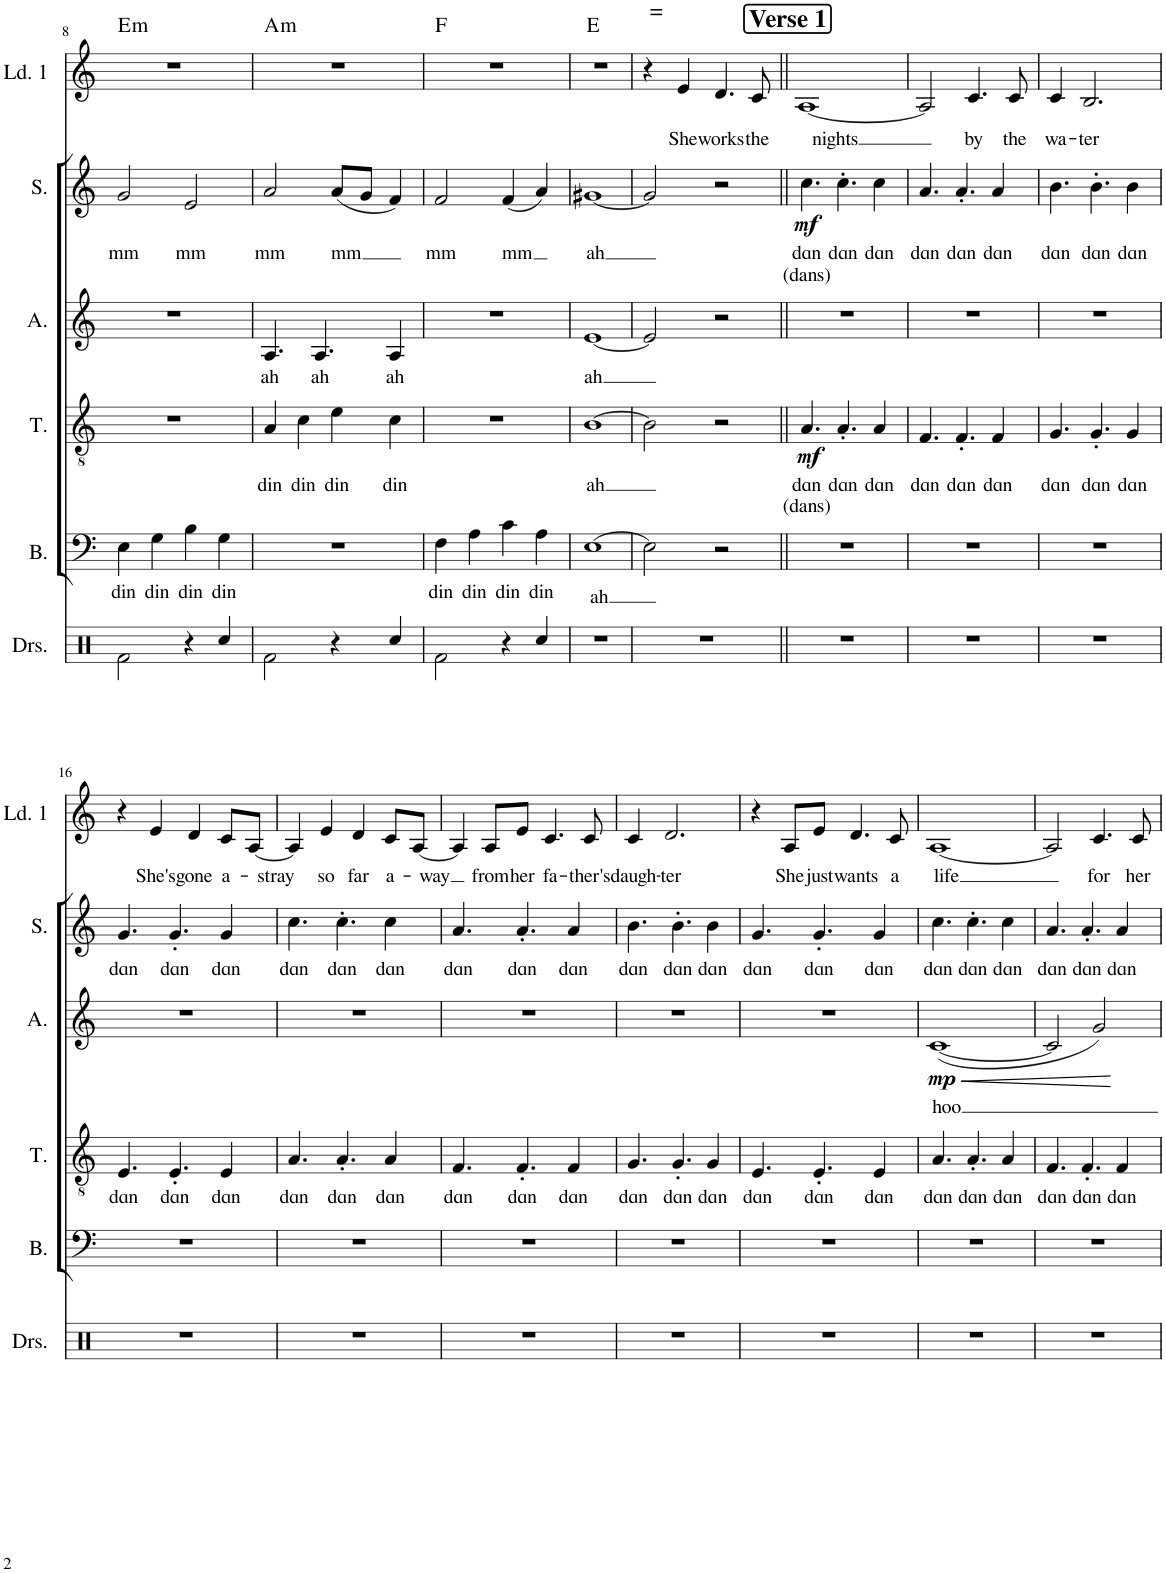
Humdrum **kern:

**kern	**kern	**text	**kern	**text	**text	**dynam	**kern	**text	**dynam	**kern	**text	**text	**dynam	**kern	**text	**harte
*part6	*part5	*part5	*part4	*part4	*part4	*part4	*part3	*part3	*part3	*part2	*part2	*part2	*part2	*part1	*part1	*part1
*staff6	*staff5	*staff5	*staff4	*staff4	*staff4	*staff4	*staff3	*staff3	*staff3	*staff2	*staff2	*staff2	*staff2	*staff1	*staff1	*
*I"Drumset	*I"Bass	*	*I"Tenor	*	*	*	*I"Alto	*	*	*I"Soprano	*	*	*	*I"Lead 1	*	*
*I'Drs.	*I'B.	*	*I'T.	*	*	*	*I'A.	*	*	*I'S.	*	*	*	*I'Ld. 1	*	*
!!LO:PB:g=z
*clefX	*clefF4	*	*clefGv2	*	*	*	*clefG2	*	*	*clefG2	*	*	*	*clefG2	*	*
*k[]	*k[]	*	*k[]	*	*	*	*k[]	*	*	*k[]	*	*	*	*k[]	*	*
*M2/2	*M2/2	*	*M2/2	*	*	*	*M2/2	*	*	*M2/2	*	*	*	*M2/2	*	*
*met(c|)	*met(c|)	*	*met(c|)	*	*	*	*met(c|)	*	*	*met(c|)	*	*	*	*met(c|)	*	*
=8	=8	=8	=8	=8	=8	=8	=8	=8	=8	=8	=8	=8	=8	=8	=8	=8
!	!	!LO:LY:b	!	!	!	!	!	!	!	!	!LO:LY:b	!	!	!	!	!LO:H:kt=m
2Rf\	4E\	din	1r	.	.	.	1r	.	.	2g/	mm	.	.	1r	.	E:min
!	!	!LO:LY:b	!	!	!	!	!	!	!	!	!	!	!	!	!	!
.	4G\	din	.	.	.	.	.	.	.	.	.	.	.	.	.	.
!	!	!LO:LY:b	!	!	!	!	!	!	!	!	!LO:LY:b	!	!	!	!	!
4r	4B\	din	.	.	.	.	.	.	.	2e/	mm	.	.	.	.	.
!	!	!LO:LY:b	!	!	!	!	!	!	!	!	!	!	!	!	!	!
4Rcc/	4G\	din	.	.	.	.	.	.	.	.	.	.	.	.	.	.
=9	=9	=9	=9	=9	=9	=9	=9	=9	=9	=9	=9	=9	=9	=9	=9	=9
!	!	!	!	!LO:LY:b	!	!	!	!LO:LY:b	!	!	!LO:LY:b	!	!	!	!	!LO:H:kt=m
2Rf\	1r	.	4A/	din	.	.	4.A/	ah	.	2a/	mm	.	.	1r	.	A:min
!	!	!	!	!LO:LY:b	!	!	!	!	!	!	!	!	!	!	!	!
.	.	.	4c\	din	.	.	.	.	.	.	.	.	.	.	.	.
!	!	!	!	!	!	!	!	!LO:LY:b	!	!	!	!	!	!	!	!
.	.	.	.	.	.	.	4.A/	ah	.	.	.	.	.	.	.	.
!	!	!	!	!LO:LY:b	!	!	!	!	!	!	!LO:LY:b	!	!	!	!	!
4r	.	.	4e\	din	.	.	.	.	.	(8a/L	mm	.	.	.	.	.
.	.	.	.	.	.	.	.	.	.	8g/J	.	.	.	.	.	.
!	!	!	!	!LO:LY:b	!	!	!	!LO:LY:b	!	!	!	!	!	!	!	!
4Rcc/	.	.	4c\	din	.	.	4A/	ah	.	4f/)	.	.	.	.	.	.
=10	=10	=10	=10	=10	=10	=10	=10	=10	=10	=10	=10	=10	=10	=10	=10	=10
!	!	!LO:LY:b	!	!	!	!	!	!	!	!	!LO:LY:b	!	!	!	!	!
2Rf\	4F\	din	1r	.	.	.	1r	.	.	2f/	mm	.	.	1r	.	F:maj
!	!	!LO:LY:b	!	!	!	!	!	!	!	!	!	!	!	!	!	!
.	4A\	din	.	.	.	.	.	.	.	.	.	.	.	.	.	.
!	!	!LO:LY:b	!	!	!	!	!	!	!	!	!LO:LY:b	!	!	!	!	!
4r	4c\	din	.	.	.	.	.	.	.	(4f/	mm	.	.	.	.	.
!	!	!LO:LY:b	!	!	!	!	!	!	!	!	!	!	!	!	!	!
4Rcc/	4A\	din	.	.	.	.	.	.	.	4a/)	.	.	.	.	.	.
=11	=11	=11	=11	=11	=11	=11	=11	=11	=11	=11	=11	=11	=11	=11	=11	=11
!	!	!LO:LY:b	!	!LO:LY:b	!	!	!	!LO:LY:b	!	!	!LO:LY:b	!	!	!	!	!
1r	[1E	ah	[1B	ah	.	.	[1e	ah	.	[1g#X	ah	.	.	1r	.	E:maj
=12	=12	=12	=12	=12	=12	=12	=12	=12	=12	=12	=12	=12	=12	=12	=12	=12
!	!	!	!	!	!	!	!	!	!	!	!	!	!	!LO:TX:a:t==	!	!
1r	2E\]	.	2B\]	.	.	.	2e/]	.	.	2g#/]	.	.	.	4r	.	.
!	!	!	!	!	!	!	!	!	!	!	!	!	!	!	!LO:LY:b	!
.	.	.	.	.	.	.	.	.	.	.	.	.	.	4e/	She	.
!	!	!	!	!	!	!	!	!	!	!	!	!	!	!	!LO:LY:b	!
.	2r	.	2r	.	.	.	2r	.	.	2r	.	.	.	4.d/	works	.
!	!	!	!	!	!	!	!	!	!	!	!	!	!	!	!LO:LY:b	!
.	.	.	.	.	.	.	.	.	.	.	.	.	.	8c/	the	.
!!LO:REH:place=s1:a:B:cj:fs=14:t=Verse 1
=13||	=13||	=13||	=13||	=13||	=13||	=13||	=13||	=13||	=13||	=13||	=13||	=13||	=13||	=13||	=13||	=13||
!	!	!	!	!LO:LY:b	!LO:LY:b	!LO:DY:b	!	!	!	!	!LO:LY:b	!LO:LY:b	!LO:DY:b	!	!LO:LY:b	!
1r	1r	.	4.A/	dɑn	(dans)	mf	1r	.	.	4.cc\	dɑn	(dans)	mf	[1A	nights	.
!	!	!	!	!LO:LY:b	!	!	!	!	!	!	!LO:LY:b	!	!	!	!	!
.	.	.	4.A'/	dɑn	.	.	.	.	.	4.cc'\	dɑn	.	.	.	.	.
!	!	!	!	!LO:LY:b	!	!	!	!	!	!	!LO:LY:b	!	!	!	!	!
.	.	.	4A/	dɑn	.	.	.	.	.	4cc\	dɑn	.	.	.	.	.
=14	=14	=14	=14	=14	=14	=14	=14	=14	=14	=14	=14	=14	=14	=14	=14	=14
!	!	!	!	!LO:LY:b	!	!	!	!	!	!	!LO:LY:b	!	!	!	!	!
1r	1r	.	4.F/	dɑn	.	.	1r	.	.	4.a/	dɑn	.	.	2A/]	.	.
!	!	!	!	!LO:LY:b	!	!	!	!	!	!	!LO:LY:b	!	!	!	!	!
.	.	.	4.F'/	dɑn	.	.	.	.	.	4.a'/	dɑn	.	.	.	.	.
!	!	!	!	!	!	!	!	!	!	!	!	!	!	!	!LO:LY:b	!
.	.	.	.	.	.	.	.	.	.	.	.	.	.	4.c/	by	.
!	!	!	!	!LO:LY:b	!	!	!	!	!	!	!LO:LY:b	!	!	!	!	!
.	.	.	4F/	dɑn	.	.	.	.	.	4a/	dɑn	.	.	.	.	.
!	!	!	!	!	!	!	!	!	!	!	!	!	!	!	!LO:LY:b	!
.	.	.	.	.	.	.	.	.	.	.	.	.	.	8c/	the	.
=15	=15	=15	=15	=15	=15	=15	=15	=15	=15	=15	=15	=15	=15	=15	=15	=15
!	!	!	!	!LO:LY:b	!	!	!	!	!	!	!LO:LY:b	!	!	!	!LO:LY:b	!
1r	1r	.	4.G/	dɑn	.	.	1r	.	.	4.b\	dɑn	.	.	4c/	wa-	.
!	!	!	!	!	!	!	!	!	!	!	!	!	!	!	!LO:LY:b	!
.	.	.	.	.	.	.	.	.	.	.	.	.	.	2.B/	-ter	.
!	!	!	!	!LO:LY:b	!	!	!	!	!	!	!LO:LY:b	!	!	!	!	!
.	.	.	4.G'/	dɑn	.	.	.	.	.	4.b'\	dɑn	.	.	.	.	.
!	!	!	!	!LO:LY:b	!	!	!	!	!	!	!LO:LY:b	!	!	!	!	!
.	.	.	4G/	dɑn	.	.	.	.	.	4b\	dɑn	.	.	.	.	.
!!LO:LB:g=z
=16	=16	=16	=16	=16	=16	=16	=16	=16	=16	=16	=16	=16	=16	=16	=16	=16
!	!	!	!	!LO:LY:b	!	!	!	!	!	!	!LO:LY:b	!	!	!	!	!
1r	1r	.	4.E/	dɑn	.	.	1r	.	.	4.g/	dɑn	.	.	4r	.	.
!	!	!	!	!	!	!	!	!	!	!	!	!	!	!	!LO:LY:b	!
.	.	.	.	.	.	.	.	.	.	.	.	.	.	4e/	She's	.
!	!	!	!	!LO:LY:b	!	!	!	!	!	!	!LO:LY:b	!	!	!	!	!
.	.	.	4.E'/	dɑn	.	.	.	.	.	4.g'/	dɑn	.	.	.	.	.
!	!	!	!	!	!	!	!	!	!	!	!	!	!	!	!LO:LY:b	!
.	.	.	.	.	.	.	.	.	.	.	.	.	.	4d/	gone	.
!	!	!	!	!LO:LY:b	!	!	!	!	!	!	!LO:LY:b	!	!	!	!LO:LY:b	!
.	.	.	4E/	dɑn	.	.	.	.	.	4g/	dɑn	.	.	8c/L	a-	.
!	!	!	!	!	!	!	!	!	!	!	!	!	!	!	!LO:LY:b	!
.	.	.	.	.	.	.	.	.	.	.	.	.	.	[8A/J	stray	.
=17	=17	=17	=17	=17	=17	=17	=17	=17	=17	=17	=17	=17	=17	=17	=17	=17
!	!	!	!	!LO:LY:b	!	!	!	!	!	!	!LO:LY:b	!	!	!	!	!
1r	1r	.	4.A/	dɑn	.	.	1r	.	.	4.cc\	dɑn	.	.	4A/]	.	.
!	!	!	!	!	!	!	!	!	!	!	!	!	!	!	!LO:LY:b	!
.	.	.	.	.	.	.	.	.	.	.	.	.	.	4e/	so	.
!	!	!	!	!LO:LY:b	!	!	!	!	!	!	!LO:LY:b	!	!	!	!	!
.	.	.	4.A'/	dɑn	.	.	.	.	.	4.cc'\	dɑn	.	.	.	.	.
!	!	!	!	!	!	!	!	!	!	!	!	!	!	!	!LO:LY:b	!
.	.	.	.	.	.	.	.	.	.	.	.	.	.	4d/	far	.
!	!	!	!	!LO:LY:b	!	!	!	!	!	!	!LO:LY:b	!	!	!	!LO:LY:b	!
.	.	.	4A/	dɑn	.	.	.	.	.	4cc\	dɑn	.	.	8c/L	a-	.
!	!	!	!	!	!	!	!	!	!	!	!	!	!	!	!LO:LY:b	!
.	.	.	.	.	.	.	.	.	.	.	.	.	.	[8A/J	way	.
=18	=18	=18	=18	=18	=18	=18	=18	=18	=18	=18	=18	=18	=18	=18	=18	=18
!	!	!	!	!LO:LY:b	!	!	!	!	!	!	!LO:LY:b	!	!	!	!	!
1r	1r	.	4.F/	dɑn	.	.	1r	.	.	4.a/	dɑn	.	.	4A/]	.	.
!	!	!	!	!	!	!	!	!	!	!	!	!	!	!	!LO:LY:b	!
.	.	.	.	.	.	.	.	.	.	.	.	.	.	8A/L	from	.
!	!	!	!	!LO:LY:b	!	!	!	!	!	!	!LO:LY:b	!	!	!	!LO:LY:b	!
.	.	.	4.F'/	dɑn	.	.	.	.	.	4.a'/	dɑn	.	.	8e/J	her	.
!	!	!	!	!	!	!	!	!	!	!	!	!	!	!	!LO:LY:b	!
.	.	.	.	.	.	.	.	.	.	.	.	.	.	4.c/	fa-	.
!	!	!	!	!LO:LY:b	!	!	!	!	!	!	!LO:LY:b	!	!	!	!	!
.	.	.	4F/	dɑn	.	.	.	.	.	4a/	dɑn	.	.	.	.	.
!	!	!	!	!	!	!	!	!	!	!	!	!	!	!	!LO:LY:b	!
.	.	.	.	.	.	.	.	.	.	.	.	.	.	8c/	-ther's	.
=19	=19	=19	=19	=19	=19	=19	=19	=19	=19	=19	=19	=19	=19	=19	=19	=19
!	!	!	!	!LO:LY:b	!	!	!	!	!	!	!LO:LY:b	!	!	!	!LO:LY:b	!
1r	1r	.	4.G/	dɑn	.	.	1r	.	.	4.b\	dɑn	.	.	4c/	daugh-	.
!	!	!	!	!	!	!	!	!	!	!	!	!	!	!	!LO:LY:b	!
.	.	.	.	.	.	.	.	.	.	.	.	.	.	2.d/	-ter	.
!	!	!	!	!LO:LY:b	!	!	!	!	!	!	!LO:LY:b	!	!	!	!	!
.	.	.	4.G'/	dɑn	.	.	.	.	.	4.b'\	dɑn	.	.	.	.	.
!	!	!	!	!LO:LY:b	!	!	!	!	!	!	!LO:LY:b	!	!	!	!	!
.	.	.	4G/	dɑn	.	.	.	.	.	4b\	dɑn	.	.	.	.	.
=20	=20	=20	=20	=20	=20	=20	=20	=20	=20	=20	=20	=20	=20	=20	=20	=20
!	!	!	!	!LO:LY:b	!	!	!	!	!	!	!LO:LY:b	!	!	!	!	!
1r	1r	.	4.E/	dɑn	.	.	1r	.	.	4.g/	dɑn	.	.	4r	.	.
!	!	!	!	!	!	!	!	!	!	!	!	!	!	!	!LO:LY:b	!
.	.	.	.	.	.	.	.	.	.	.	.	.	.	8A/L	She	.
!	!	!	!	!LO:LY:b	!	!	!	!	!	!	!LO:LY:b	!	!	!	!LO:LY:b	!
.	.	.	4.E'/	dɑn	.	.	.	.	.	4.g'/	dɑn	.	.	8e/J	just	.
!	!	!	!	!	!	!	!	!	!	!	!	!	!	!	!LO:LY:b	!
.	.	.	.	.	.	.	.	.	.	.	.	.	.	4.d/	wants	.
!	!	!	!	!LO:LY:b	!	!	!	!	!	!	!LO:LY:b	!	!	!	!	!
.	.	.	4E/	dɑn	.	.	.	.	.	4g/	dɑn	.	.	.	.	.
!	!	!	!	!	!	!	!	!	!	!	!	!	!	!	!LO:LY:b	!
.	.	.	.	.	.	.	.	.	.	.	.	.	.	8c/	a	.
=21	=21	=21	=21	=21	=21	=21	=21	=21	=21	=21	=21	=21	=21	=21	=21	=21
!	!	!	!	!LO:LY:b	!	!	!	!LO:LY:b	!LO:HP:b	!	!LO:LY:b	!	!	!	!LO:LY:b	!
!	!	!	!	!	!	!	!	!	!LO:DY:n=1:b	!	!	!	!	!	!	!
1r	1r	.	4.A/	dɑn	.	.	([1c	hoo	< mp	4.cc\	dɑn	.	.	[1A	life	.
!	!	!	!	!LO:LY:b	!	!	!	!	!	!	!LO:LY:b	!	!	!	!	!
.	.	.	4.A'/	dɑn	.	.	.	.	.	4.cc'\	dɑn	.	.	.	.	.
!	!	!	!	!LO:LY:b	!	!	!	!	!	!	!LO:LY:b	!	!	!	!	!
.	.	.	4A/	dɑn	.	.	.	.	.	4cc\	dɑn	.	.	.	.	.
=22	=22	=22	=22	=22	=22	=22	=22	=22	=22	=22	=22	=22	=22	=22	=22	=22
!	!	!	!	!LO:LY:b	!	!	!	!	!	!	!LO:LY:b	!	!	!	!	!
1r	1r	.	4.F/	dɑn	.	.	2c/]	.	.	4.a/	dɑn	.	.	2A/]	.	.
!	!	!	!	!LO:LY:b	!	!	!	!	!	!	!LO:LY:b	!	!	!	!	!
.	.	.	4.F'/	dɑn	.	.	.	.	.	4.a'/	dɑn	.	.	.	.	.
!	!	!	!	!	!	!	!	!	!	!	!	!	!	!	!LO:LY:b	!
.	.	.	.	.	.	.	2g/)	.	[	.	.	.	.	4.c/	for	.
!	!	!	!	!LO:LY:b	!	!	!	!	!	!	!LO:LY:b	!	!	!	!	!
.	.	.	4F/	dɑn	.	.	.	.	.	4a/	dɑn	.	.	.	.	.
!	!	!	!	!	!	!	!	!	!	!	!	!	!	!	!LO:LY:b	!
.	.	.	.	.	.	.	.	.	.	.	.	.	.	8c/	her	.
=	=	=	=	=	=	=	=	=	=	=	=	=	=	=	=	=
*-	*-	*-	*-	*-	*-	*-	*-	*-	*-	*-	*-	*-	*-	*-	*-	*-
